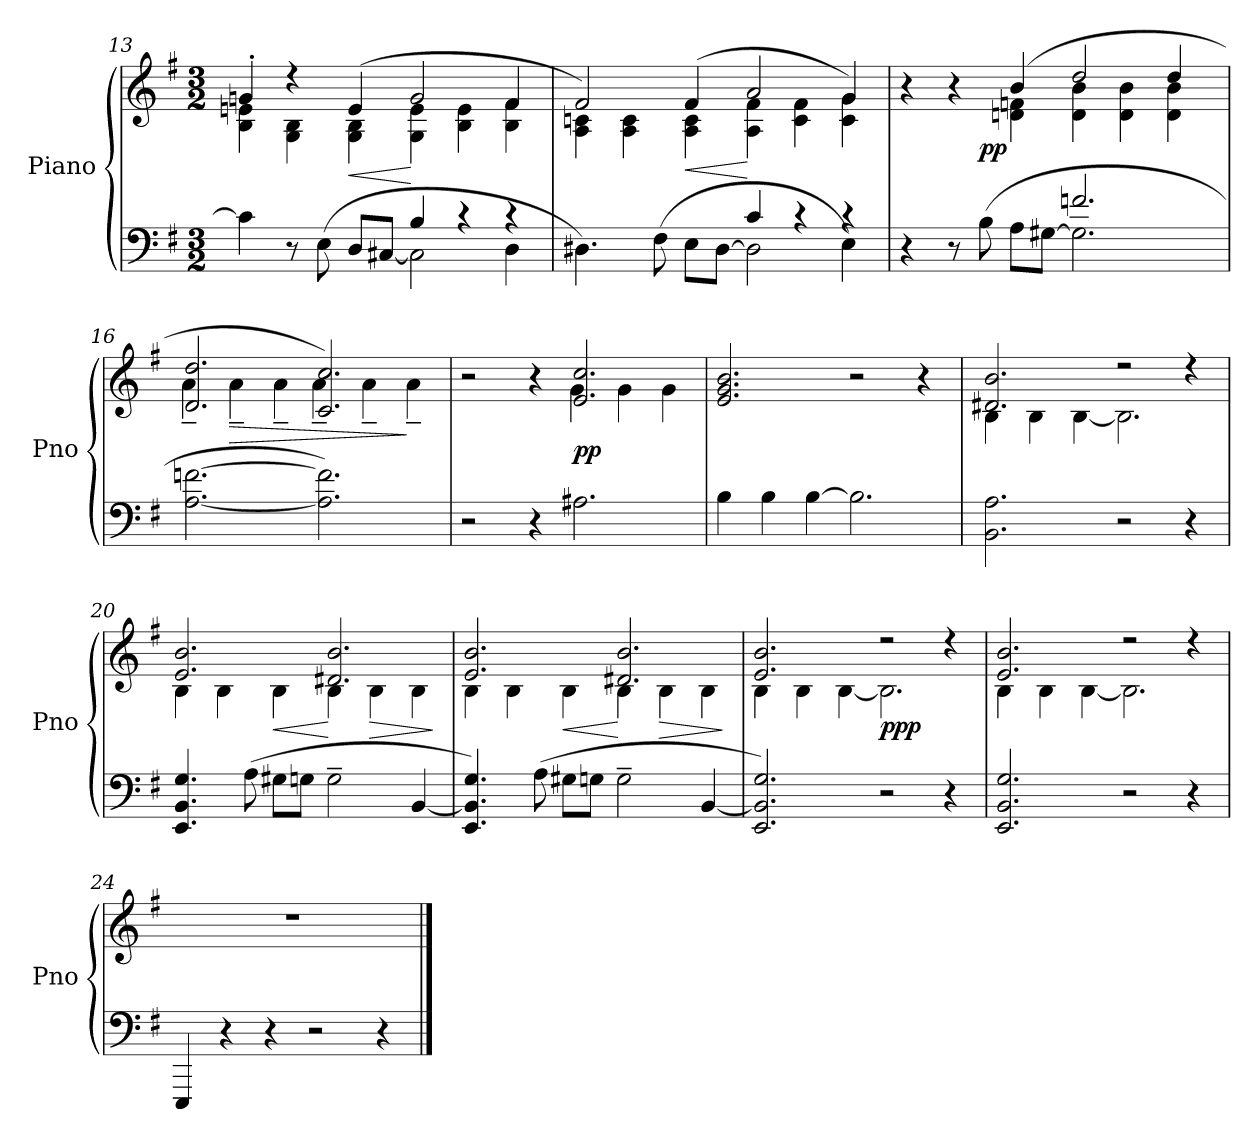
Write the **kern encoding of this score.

**kern	**kern	**dynam
*part1	*part1	*part1
*staff2	*staff1	*staff1/2
*I"Piano	*	*
*I'Pno	*	*
*clefF4	*clefG2	*
*k[f#]	*k[f#]	*
*e:	*e:	*
*M3/2	*M3/2	*
=13	=13	=13
*^	*^	*
4c#]	2.ryy	4gn'	4B 4en	.
8r	.	4rdd	4G 4B	.
(<8E	.	.	.	.
!	!	!	!	!LO:HP:b
8DL	.	(4e	4G 4B	<
[8C#XJ	.	.	.	.
4B	2C#]	2g	4G 4e	[
4rc	.	.	4B 4e	.
4rc	4D	4f#	4B 4f#	.
=14	=14	=14	=14	=14
4.D#X)	2.ryy	2f#)	4A 4cn	.
.	.	.	4A 4c	.
(<8F#	.	.	.	.
!	!	!	!	!LO:HP:b
8EL	.	(4f#	4A 4c	<
[8D#J	.	.	.	.
4c	2D#]	2a	4A 4f#	[
4rc	.	.	4c 4f#	.
4rc	4E)	4g)	4c 4g	.
=15	=15	=15	=15	=15
*	*	*	*^	*
4r	2.ryy	4ryy	4r	4.ryy	.
8r	.	4ryy	4r	.	.
(<8B	.	.	.	1ryy	pp
8AL	.	(4b	4dn 4fn	.	.
[8G#XJ	.	.	.	.	.
2.fn	2.G#]	2dd	4d 4b	.	.
.	.	.	4d 4b	.	.
.	.	4dd	4d 4b	.	.
.	.	.	.	8ryy	.
*v	*v	*	*	*	*
*	*	*v	*v	*
=16	=16	=16	=16
[2.A [2.fn	2.d 2.dd	4a~	.
!	!	!	!LO:HP:b
.	.	4a~	>
.	.	4a~	.
2.A] 2.fn])	2.c 2.cc)	4a~	.
.	.	4a~	.
.	.	4a~	]
=17	=17	=17	=17
2r	2ryy	2r	.
4r	4ryy	4r	.
2.A#X	2.e 2.cc	4g	pp
.	.	4g	.
.	.	4g	.
*	*v	*v	*
=18	=18	=18
4B	2.e 2.g 2.b	.
4B	.	.
[4B	.	.
2.B]	2r	.
.	4r	.
=19	=19	=19
*	*^	*
2.BB 2.A	2.d#X 2.b	4B	.
.	.	4B	.
.	.	[4B	.
2r	2r	2.B]	.
4r	4r	.	.
=20	=20	=20	=20
4.EE 4.BB 4.G	2.e 2.b	4B	.
.	.	4B	.
(8A	.	.	.
!	!	!	!LO:HP:b
8G#XL	.	4B	<
8GnJ	.	.	.
2G~	2.d#X 2.b	4B	[
!	!	!	!LO:HP:b
.	.	4B	>
[4BB	.	4B	.
*	*v	*v	*
.	.	]
=21	=21	=21
*	*^	*
4.EE 4.BB] 4.G)	2.e 2.b	4B	.
.	.	4B	.
(8A	.	.	.
!	!	!	!LO:HP:b
8G#XL	.	4B	<
8GnJ	.	.	.
2G~	2.d#X 2.b	4B	[
!	!	!	!LO:HP:b
.	.	4B	>
[4BB	.	4B	.
*	*v	*v	*
.	.	]
=22	=22	=22
*	*^	*
2.EE 2.BB] 2.G)	2.e 2.b	4B	.
.	.	4B	.
.	.	[4B	.
2r	2r	2.B]	ppp
4r	4r	.	.
=23	=23	=23	=23
2.EE 2.BB 2.G	2.e 2.b	4B	.
.	.	4B	.
.	.	[4B	.
2r	2r	2.B]	.
4r	4r	.	.
*	*v	*v	*
=24	=24	=24
4EEE	1.r	.
4r	.	.
4r	.	.
2r	.	.
4r	.	.
==	==	==
*-	*-	*-
